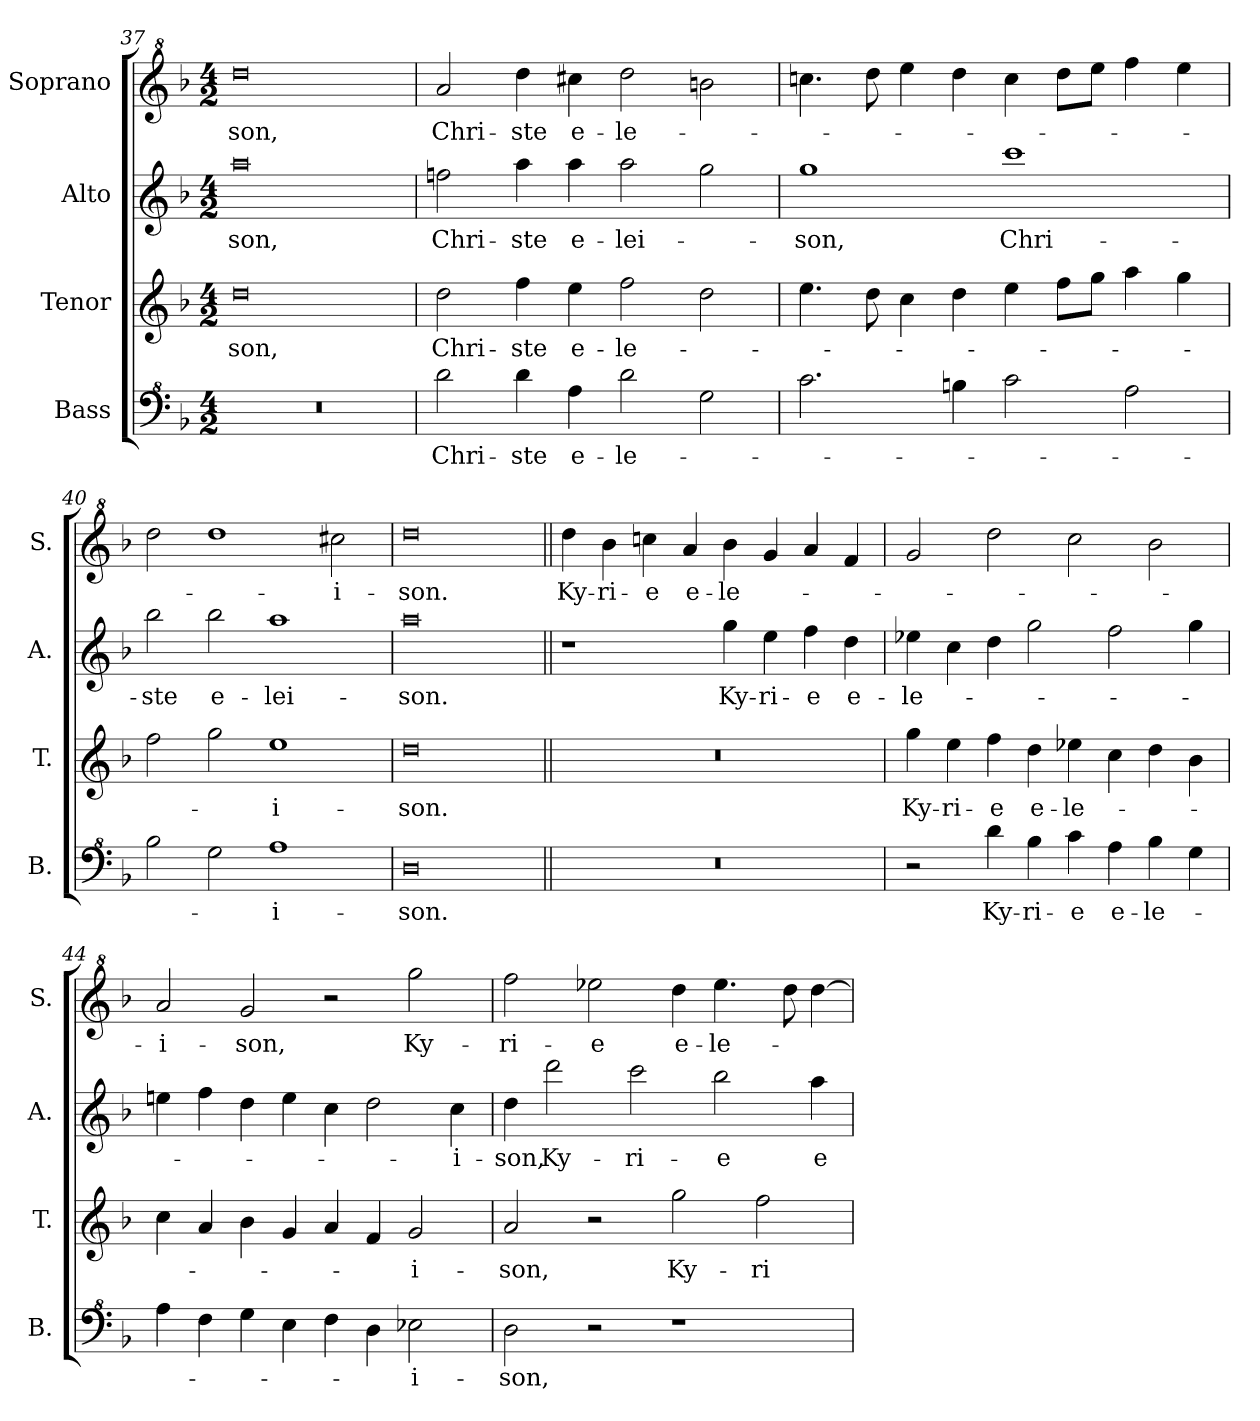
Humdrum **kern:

**kern	**text	**kern	**text	**kern	**text	**kern	**text
*part4	*part4	*part3	*part3	*part2	*part2	*part1	*part1
*staff4	*staff4	*staff3	*staff3	*staff2	*staff2	*staff1	*staff1
*I"Bass	*	*I"Tenor	*	*I"Alto	*	*I"Soprano	*
*I'B.	*	*I'T.	*	*I'A.	*	*I'S.	*
*clefF^4	*	*clefG2	*	*clefG2	*	*clefG^2	*
*k[b-]	*	*k[b-]	*	*k[b-]	*	*k[b-]	*
*M4/2	*	*M4/2	*	*M4/2	*	*M4/2	*
=37	=37	=37	=37	=37	=37	=37	=37
!	!	!	!LO:LY:b	!	!LO:LY:b	!	!LO:LY:b
0r	.	0dd	-son,	0aa	-son,	0ddd	-son,
!!LO:PB:g=z
=38	=38	=38	=38	=38	=38	=38	=38
!	!LO:LY:b	!	!LO:LY:b	!	!LO:LY:b	!	!LO:LY:b
2dd\	Chri-	2dd\	Chri-	2ffni\	Chri-	2aa/	Chri-
!	!LO:LY:b	!	!LO:LY:b	!	!LO:LY:b	!	!LO:LY:b
4dd\	-ste	4ff\	-ste	4aa\	-ste	4ddd\	-ste
!	!LO:LY:b	!	!LO:LY:b	!	!LO:LY:b	!	!LO:LY:b
4a\	e-	4ee\	e-	4aa\	e-	4ccc#X\	e-
!	!LO:LY:b	!	!LO:LY:b	!	!LO:LY:b	!	!LO:LY:b
2dd\	-le-	2ff\	-le-	2aa\	-lei-	2ddd\	-le-
2g\	.	2dd\	.	2gg\	.	2bbn\	.
=39	=39	=39	=39	=39	=39	=39	=39
!	!	!	!	!	!LO:LY:b	!	!
2.cc\	.	4.ee\	.	1gg	-son,	4.cccni\	.
.	.	8dd\	.	.	.	8ddd\	.
.	.	4cc\	.	.	.	4eee\	.
4bn\	.	4dd\	.	.	.	4ddd\	.
!	!	!	!	!	!LO:LY:b	!	!
2cc\	.	4ee\	.	1ccc	Chri-	4ccc\	.
.	.	8ff\L	.	.	.	8ddd\L	.
.	.	8gg\J	.	.	.	8eee\J	.
2a\	.	4aa\	.	.	.	4fff\	.
.	.	4gg\	.	.	.	4eee\	.
=40	=40	=40	=40	=40	=40	=40	=40
!	!	!	!	!	!LO:LY:b	!	!
2b-i\	.	2ff\	.	2bb-\	-ste	2ddd\	.
!	!	!	!	!	!LO:LY:b	!	!
2g\	.	2gg\	.	2bb-\	e-	1ddd	.
!	!LO:LY:b	!	!LO:LY:b	!	!LO:LY:b	!	!
1a	-i-	1ee	-i-	1aa	-lei-	.	.
!	!	!	!	!	!	!	!LO:LY:b
.	.	.	.	.	.	2ccc#X\	-i-
=41	=41	=41	=41	=41	=41	=41	=41
!	!LO:LY:b	!	!LO:LY:b	!	!LO:LY:b	!	!LO:LY:b
0d	-son.	0dd	-son.	0aa	-son.	0ddd	-son.
=42||	=42||	=42||	=42||	=42||	=42||	=42||	=42||
!	!	!	!	!	!	!	!LO:LY:b
0r	.	0r	.	1r	.	4ddd\	Ky-
!	!	!	!	!	!	!	!LO:LY:b
.	.	.	.	.	.	4bb-\	-ri-
!	!	!	!	!	!	!	!LO:LY:b
.	.	.	.	.	.	4cccni\	-e
!	!	!	!	!	!	!	!LO:LY:b
.	.	.	.	.	.	4aa/	e-
!	!	!	!	!	!LO:LY:b	!	!LO:LY:b
.	.	.	.	4gg\	Ky-	4bb-\	-le-
!	!	!	!	!	!LO:LY:b	!	!
.	.	.	.	4ee\	-ri-	4gg/	.
!	!	!	!	!	!LO:LY:b	!	!
.	.	.	.	4ff\	-e	4aa/	.
!	!	!	!	!	!LO:LY:b	!	!
.	.	.	.	4dd\	e-	4ff/	.
=43	=43	=43	=43	=43	=43	=43	=43
!	!	!	!LO:LY:b	!	!LO:LY:b	!	!
2r	.	4gg\	Ky-	4ee-X\	-le-	2gg/	.
!	!	!	!LO:LY:b	!	!	!	!
.	.	4ee\	-ri-	4cc\	.	.	.
!	!LO:LY:b	!	!LO:LY:b	!	!	!	!
4dd\	Ky-	4ff\	-e	4dd\	.	2ddd\	.
!	!LO:LY:b	!	!LO:LY:b	!	!	!	!
4b-\	-ri-	4dd\	e-	2gg\	.	.	.
!	!LO:LY:b	!	!LO:LY:b	!	!	!	!
4cc\	-e	4ee-X\	-le-	.	.	2ccc\	.
!	!LO:LY:b	!	!	!	!	!	!
4a\	e-	4cc\	.	2ff\	.	.	.
!	!LO:LY:b	!	!	!	!	!	!
4b-\	-le-	4dd\	.	.	.	2bb-\	.
4g\	.	4b-\	.	4gg\	.	.	.
=44	=44	=44	=44	=44	=44	=44	=44
!	!	!	!	!	!	!	!LO:LY:b
4a\	.	4cc\	.	4eeni\	.	2aa/	-i-
4f\	.	4a/	.	4ff\	.	.	.
!	!	!	!	!	!	!	!LO:LY:b
4g\	.	4b-\	.	4dd\	.	2gg/	-son,
4e\	.	4g/	.	4ee\	.	.	.
4f\	.	4a/	.	4cc\	.	2r	.
4d\	.	4f/	.	2dd\	.	.	.
!	!LO:LY:b	!	!LO:LY:b	!	!	!	!LO:LY:b
2e-X\	-i-	2g/	-i-	.	.	2ggg\	Ky-
!	!	!	!	!	!LO:LY:b	!	!
.	.	.	.	4cc\	-i-	.	.
=45	=45	=45	=45	=45	=45	=45	=45
!	!LO:LY:b	!	!LO:LY:b	!	!LO:LY:b	!	!LO:LY:b
2d\	-son,	2a/	-son,	4dd\	-son,	2fff\	-ri-
!	!	!	!	!	!LO:LY:b	!	!
.	.	.	.	2ddd\	Ky-	.	.
!	!	!	!	!	!	!	!LO:LY:b
2r	.	2r	.	.	.	2eee-X\	-e
!	!	!	!	!	!LO:LY:b	!	!
.	.	.	.	2ccc\	-ri-	.	.
!	!	!	!LO:LY:b	!	!	!	!LO:LY:b
1r	.	2gg\	Ky-	.	.	4ddd\	e-
!	!	!	!	!	!LO:LY:b	!	!LO:LY:b
.	.	.	.	2bb-\	-e	4.eee-\	-le-
!	!	!	!LO:LY:b	!	!	!	!
.	.	2ff\	-ri-	.	.	.	.
.	.	.	.	.	.	8ddd\	.
!	!	!	!	!	!LO:LY:b	!	!
.	.	.	.	4aa\	e-	[4ddd\	.
=	=	=	=	=	=	=	=
*-	*-	*-	*-	*-	*-	*-	*-
